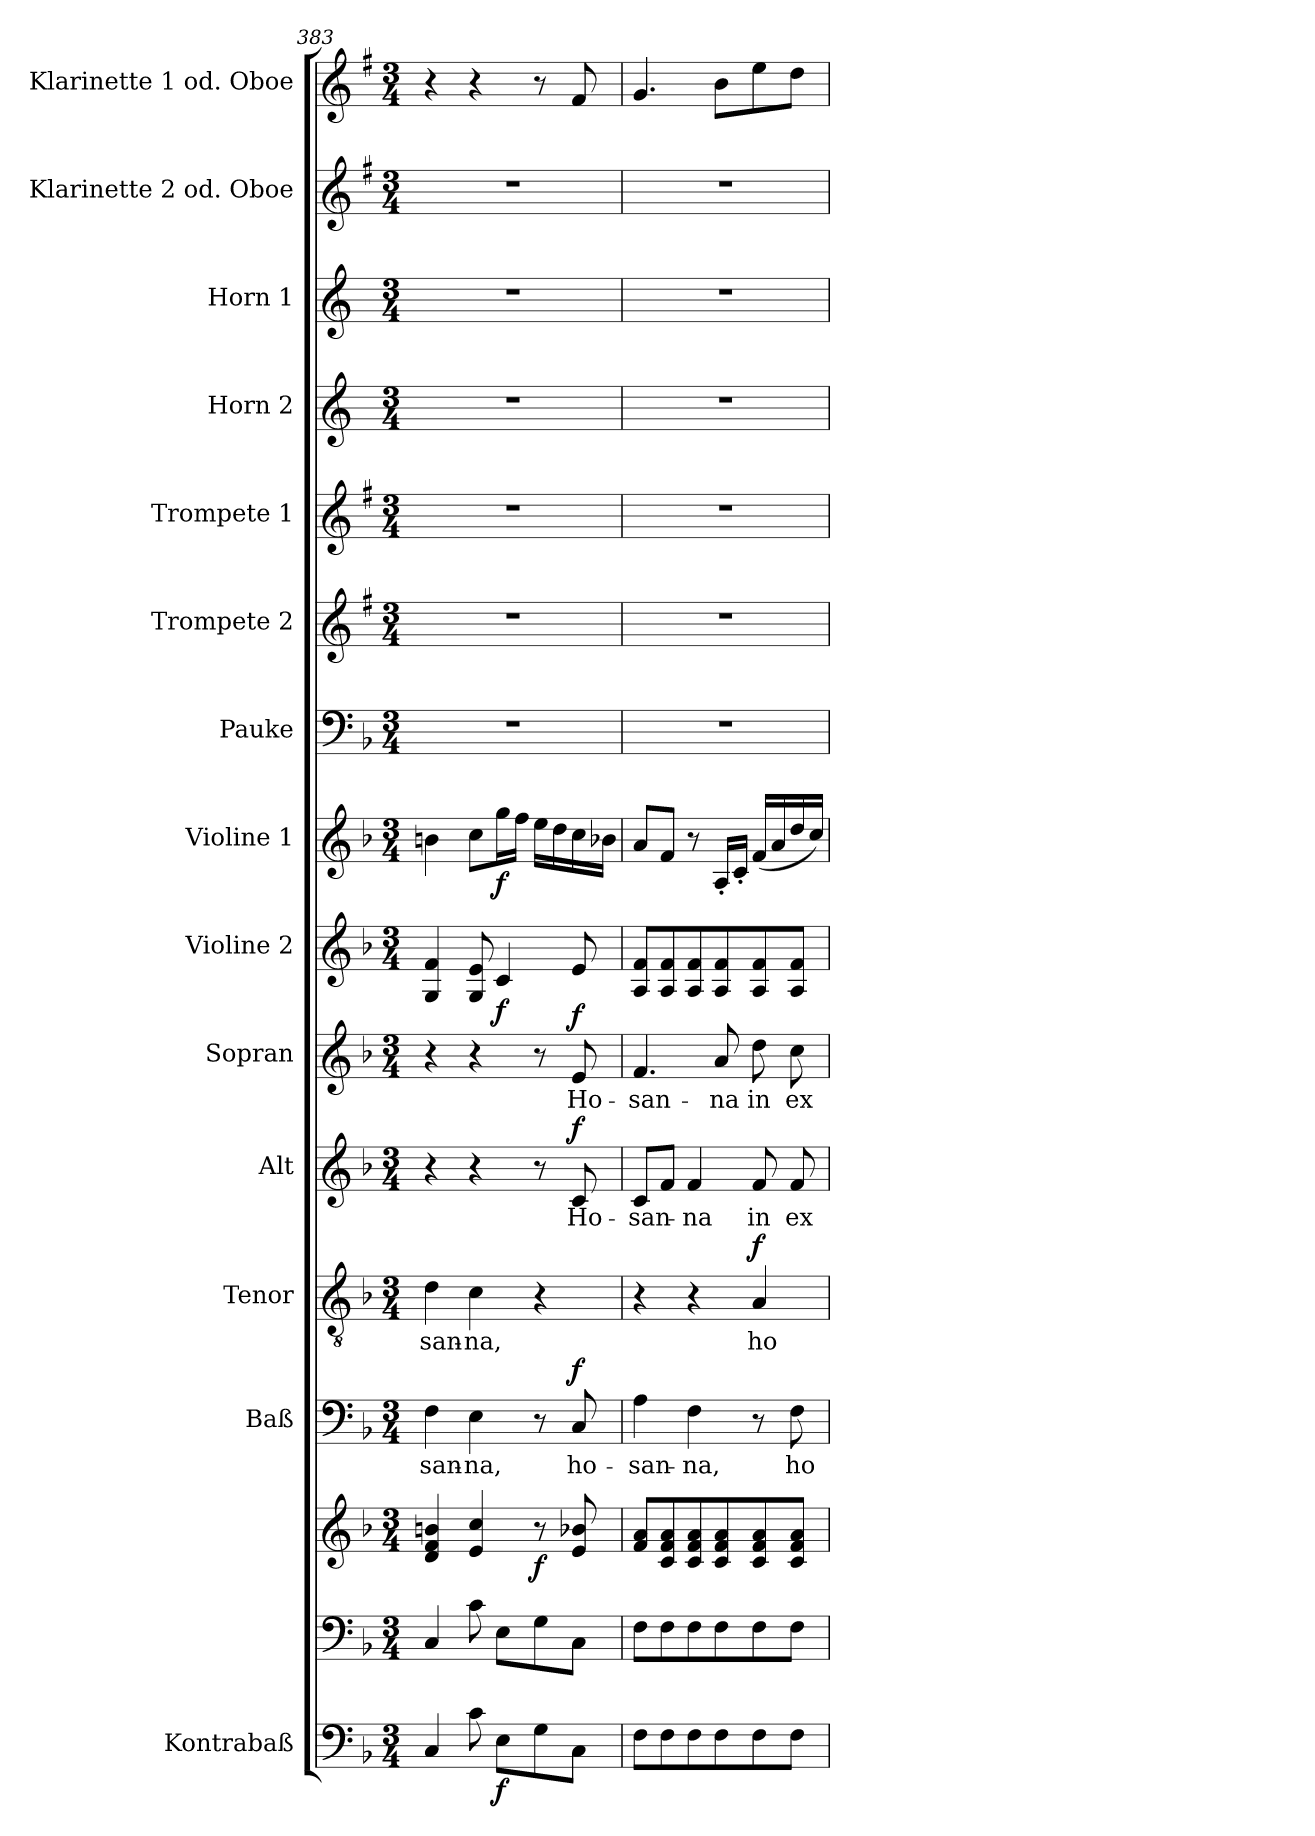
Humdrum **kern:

**kern	**dynam	**kern	**kern	**dynam	**kern	**text	**dynam	**kern	**text	**dynam	**kern	**text	**dynam	**kern	**text	**dynam	**kern	**dynam	**kern	**dynam	**kern	**kern	**kern	**kern	**kern	**kern	**kern
*part15	*part15	*part14	*part14	*part14	*part13	*part13	*part13	*part12	*part12	*part12	*part11	*part11	*part11	*part10	*part10	*part10	*part9	*part9	*part8	*part8	*part7	*part6	*part5	*part4	*part3	*part2	*part1
*staff16	*staff16	*staff15	*staff14	*staff14/15	*staff13	*staff13	*staff13	*staff12	*staff12	*staff12	*staff11	*staff11	*staff11	*staff10	*staff10	*staff10	*staff9	*staff9	*staff8	*staff8	*staff7	*staff6	*staff5	*staff4	*staff3	*staff2	*staff1
*I"Kontrabaß	*	*	*	*	*I"Baß	*	*	*I"Tenor	*	*	*I"Alt	*	*	*I"Sopran	*	*	*I"Violine 2	*	*I"Violine 1	*	*I"Pauke	*I"Trompete 2	*I"Trompete 1	*I"Horn 2	*I"Horn 1	*I"Klarinette 2 od. Oboe	*I"Klarinette 1 od. Oboe
*	*	*	*	*	*	*	*	*	*	*	*	*	*	*	*	*	*	*	*	*	*	*I'Tpt	*I'Tpt	*I'Hn	*I'Hn	*	*
*clefF4	*	*clefF4	*clefG2	*	*clefF4	*	*	*clefGv2	*	*	*clefG2	*	*	*clefG2	*	*	*clefG2	*	*clefG2	*	*clefF4	*clefG2	*clefG2	*clefG2	*clefG2	*clefG2	*clefG2
*ITrd7c12	*	*	*	*	*	*	*	*	*	*	*	*	*	*	*	*	*	*	*	*	*	*ITrd1c2	*ITrd1c2	*ITrd4c7	*ITrd4c7	*ITrd1c2	*ITrd1c2
*k[b-]	*	*k[b-]	*k[b-]	*	*k[b-]	*	*	*k[b-]	*	*	*k[b-]	*	*	*k[b-]	*	*	*k[b-]	*	*k[b-]	*	*k[b-]	*k[b-]	*k[b-]	*k[b-]	*k[b-]	*k[b-]	*k[b-]
*F:	*	*F:	*F:	*	*F:	*	*	*F:	*	*	*F:	*	*	*F:	*	*	*F:	*	*F:	*	*F:	*F:	*F:	*F:	*F:	*F:	*F:
*M3/4	*	*M3/4	*M3/4	*	*M3/4	*	*	*M3/4	*	*	*M3/4	*	*	*M3/4	*	*	*M3/4	*	*M3/4	*	*M3/4	*M3/4	*M3/4	*M3/4	*M3/4	*M3/4	*M3/4
=383	=383	=383	=383	=383	=383	=383	=383	=383	=383	=383	=383	=383	=383	=383	=383	=383	=383	=383	=383	=383	=383	=383	=383	=383	=383	=383	=383
!	!	!	!	!	!	!LO:LY:b	!	!	!LO:LY:b	!	!	!	!	!	!	!	!	!	!	!	!	!	!	!	!	!	!
4CC/	.	4C/	4d/ 4f/ 4bn/	.	4F\	-san-	.	4d\	-san-	.	4r	.	.	4r	.	.	4G/ 4f/	.	4bn\	.	2.r	2.r	2.r	2.r	2.r	2.r	4r
!	!	!	!	!	!	!LO:LY:b	!	!	!LO:LY:b	!	!	!	!	!	!	!	!	!	!	!	!	!	!	!	!	!	!
8C\	.	8c\	4e/ 4cc/	.	4E\	-na,	.	4c\	-na,	.	4r	.	.	4r	.	.	8G/ 8e/	.	8cc\L	.	.	.	.	.	.	.	4r
!	!LO:DY:b	!	!	!	!	!	!	!	!	!	!	!	!	!	!	!	!	!LO:DY:b	!	!LO:DY:b	!	!	!	!	!	!	!
8EE\L	f	8E\L	.	.	.	.	.	.	.	.	.	.	.	.	.	.	4c/	f	16gg\L	f	.	.	.	.	.	.	.
.	.	.	.	.	.	.	.	.	.	.	.	.	.	.	.	.	.	.	16ff\JJ	.	.	.	.	.	.	.	.
!	!	!	!	!LO:DY:b	!	!	!	!	!	!	!	!	!	!	!	!	!	!	!	!	!	!	!	!	!	!	!
8GG\	.	8G\	8r	f	8r	.	.	4r	.	.	8r	.	.	8r	.	.	.	.	16ee\LL	.	.	.	.	.	.	.	8r
.	.	.	.	.	.	.	.	.	.	.	.	.	.	.	.	.	.	.	16dd\	.	.	.	.	.	.	.	.
!	!	!	!	!	!	!LO:LY:b	!LO:DY:a	!	!	!	!	!LO:LY:b	!LO:DY:a	!	!LO:LY:b	!LO:DY:a	!	!	!	!	!	!	!	!	!	!	!
8CC\J	.	8C\J	8e/ 8b-X/	.	8C/	ho-	f	.	.	.	8c/	Ho-	f	8e/	Ho-	f	8e/	.	16cc\	.	.	.	.	.	.	.	8e/
.	.	.	.	.	.	.	.	.	.	.	.	.	.	.	.	.	.	.	16b-X\JJ	.	.	.	.	.	.	.	.
=384	=384	=384	=384	=384	=384	=384	=384	=384	=384	=384	=384	=384	=384	=384	=384	=384	=384	=384	=384	=384	=384	=384	=384	=384	=384	=384	=384
!	!	!	!	!	!	!LO:LY:b	!	!	!	!	!	!LO:LY:b	!	!	!LO:LY:b	!	!	!	!	!	!	!	!	!	!	!	!
8FF\L	.	8F\L	8f/ 8a/L	.	4A\	-san-	.	4r	.	.	8c/L	-san-	.	4.f/	-san-	.	8A/ 8f/L	.	8a/L	.	2.r	2.r	2.r	2.r	2.r	2.r	4.f/
8FF\	.	8F\	8c/ 8f/ 8a/	.	.	.	.	.	.	.	8f/J	.	.	.	.	.	8A/ 8f/	.	8f/J	.	.	.	.	.	.	.	.
!	!	!	!	!	!	!LO:LY:b	!	!	!	!	!	!LO:LY:b	!	!	!	!	!	!	!	!	!	!	!	!	!	!	!
8FF\	.	8F\	8c/ 8f/ 8a/	.	4F\	-na,	.	4r	.	.	4f/	-na	.	.	.	.	8A/ 8f/	.	8r	.	.	.	.	.	.	.	.
!	!	!	!	!	!	!	!	!	!	!	!	!	!	!	!LO:LY:b	!	!	!	!	!	!	!	!	!	!	!	!
8FF\	.	8F\	8c/ 8f/ 8a/	.	.	.	.	.	.	.	.	.	.	8a/	-na	.	8A/ 8f/	.	16A'</LL	.	.	.	.	.	.	.	8a\L
.	.	.	.	.	.	.	.	.	.	.	.	.	.	.	.	.	.	.	16c'</JJ	.	.	.	.	.	.	.	.
!	!	!	!	!	!	!	!	!	!LO:LY:b	!LO:DY:a	!	!LO:LY:b	!	!	!LO:LY:b	!	!	!	!	!	!	!	!	!	!	!	!
8FF\	.	8F\	8c/ 8f/ 8a/	.	8r	.	.	4A/	ho-	f	8f/	in	.	8dd\	in	.	8A/ 8f/	.	(<16f/LL	.	.	.	.	.	.	.	8dd\
.	.	.	.	.	.	.	.	.	.	.	.	.	.	.	.	.	.	.	16a/	.	.	.	.	.	.	.	.
!	!	!	!	!	!	!LO:LY:b	!	!	!	!	!	!LO:LY:b	!	!	!LO:LY:b	!	!	!	!	!	!	!	!	!	!	!	!
8FF\J	.	8F\J	8c/ 8f/ 8a/J	.	8F\	ho-	.	.	.	.	8f/	ex-	.	8cc\	ex-	.	8A/ 8f/J	.	16dd/	.	.	.	.	.	.	.	8cc\J
.	.	.	.	.	.	.	.	.	.	.	.	.	.	.	.	.	.	.	16cc/JJ)	.	.	.	.	.	.	.	.
=	=	=	=	=	=	=	=	=	=	=	=	=	=	=	=	=	=	=	=	=	=	=	=	=	=	=	=
*-	*-	*-	*-	*-	*-	*-	*-	*-	*-	*-	*-	*-	*-	*-	*-	*-	*-	*-	*-	*-	*-	*-	*-	*-	*-	*-	*-
